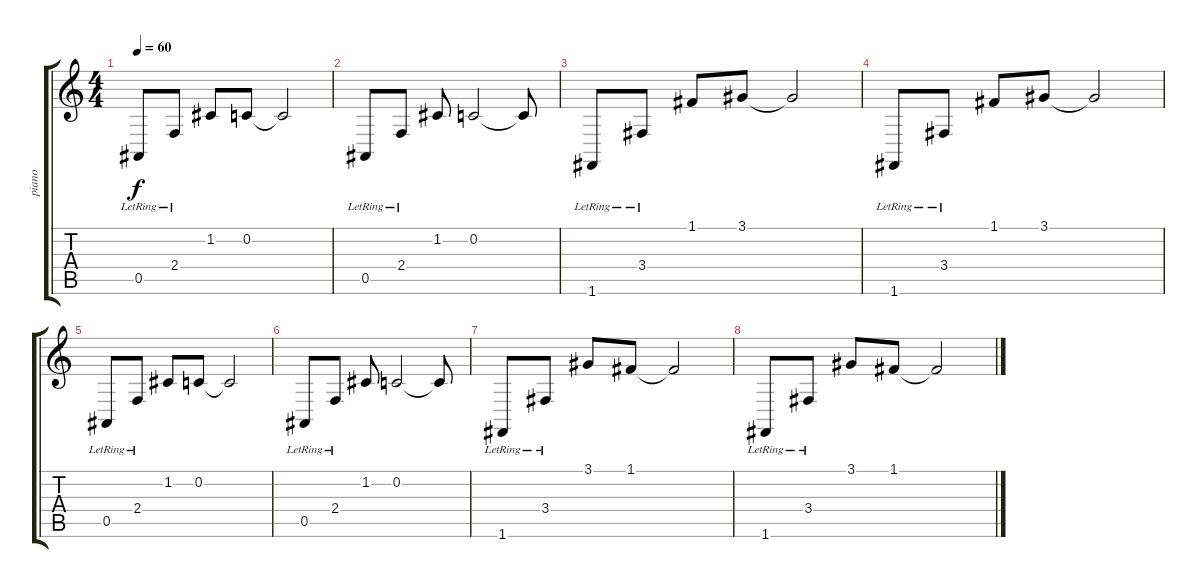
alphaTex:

\track ("piano" "piano") {instrument acousticgrandpiano}
\staff {score tabs}
\tuning (F4 C4 Ab3 Eb3 Bb2 F2) {hide}
\ts (4 4)
\tempo 60
\clef g2
\ks c
0.5{lr}.8{dy f instrument acousticgrandpiano} 2.4{lr}.8 1.2.8 0.2.8 0.2{t}.2 |
0.5{lr}.8 2.4{lr}.8 1.2.8 0.2.2 0.2{t}.8 |
1.6{lr}.8 3.4{lr}.8 1.1.8 3.1.8 3.1{t}.2 |
1.6{lr}.8 3.4{lr}.8 1.1.8 3.1.8 3.1{t}.2 |
0.5{lr}.8 2.4{lr}.8 1.2.8 0.2.8 0.2{t}.2 |
0.5{lr}.8 2.4{lr}.8 1.2.8 0.2.2 0.2{t}.8 |
1.6{lr}.8 3.4{lr}.8 3.1.8 1.1.8 1.1{t}.2 |
1.6{lr}.8 3.4{lr}.8 3.1.8 1.1.8 1.1{t}.2
